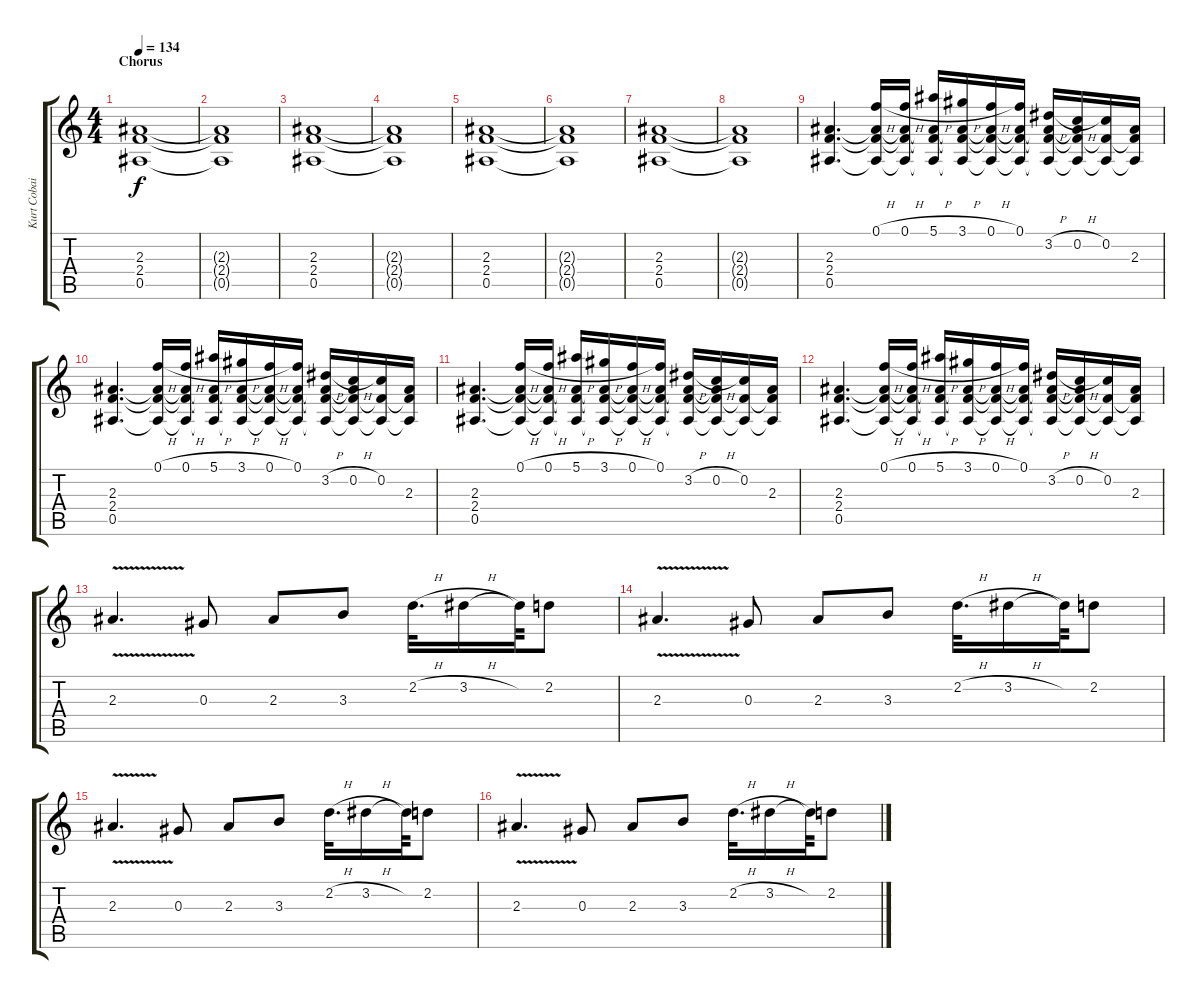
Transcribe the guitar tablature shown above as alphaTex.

\track ("Kurt Cobain" "Kurt Cobai") {instrument distortionguitar}
\staff {score tabs}
\tuning (F4 C4 Ab3 Eb3 Bb2 F2) {hide}
\ts (4 4)
\section ("" "Chorus")
\tempo 134
\clef g2
\ks c
(2.3 2.4 0.5).1{dy f} |
(2.3{t} 2.4{t} 0.5{t}).1 |
(2.3 2.4 0.5).1 |
(2.3{t} 2.4{t} 0.5{t}).1 |
(2.3 2.4 0.5).1 |
(2.3{t} 2.4{t} 0.5{t}).1 |
(2.3 2.4 0.5).1 |
(2.3{t} 2.4{t} 0.5{t}).1 |
(2.3 2.4 0.5).4{d} (0.1{h} 2.3{t} 2.4{t} 0.5{t}).16 (0.1{h} 2.3{t} 2.4{t} 0.5{t}).16 (5.1{h} 2.3{t} 2.4{t} 0.5{t}).16 (3.1{h} 2.3{t} 2.4{t} 0.5{t}).16 (0.1{h} 2.3{t} 2.4{t} 0.5{t}).16 (0.1 2.3{t} 2.4{t} 0.5{t}).16 (3.2{h} 2.3{t} 2.4{t} 0.5{t}).16 (0.2{h} 2.3{t} 2.4{t} 0.5{t}).16 (0.2 2.4{t} 0.5{t}).16 (2.3 2.4{t} 0.5{t}).16 |
(2.3 2.4 0.5).4{d} (0.1{h} 2.3{t} 2.4{t} 0.5{t}).16 (0.1{h} 2.3{t} 2.4{t} 0.5{t}).16 (5.1{h} 2.3{t} 2.4{t} 0.5{t}).16 (3.1{h} 2.3{t} 2.4{t} 0.5{t}).16 (0.1{h} 2.3{t} 2.4{t} 0.5{t}).16 (0.1 2.3{t} 2.4{t} 0.5{t}).16 (3.2{h} 2.3{t} 2.4{t} 0.5{t}).16 (0.2{h} 2.3{t} 2.4{t} 0.5{t}).16 (0.2 2.4{t} 0.5{t}).16 (2.3 2.4{t} 0.5{t}).16 |
(2.3 2.4 0.5).4{d} (0.1{h} 2.3{t} 2.4{t} 0.5{t}).16 (0.1{h} 2.3{t} 2.4{t} 0.5{t}).16 (5.1{h} 2.3{t} 2.4{t} 0.5{t}).16 (3.1{h} 2.3{t} 2.4{t} 0.5{t}).16 (0.1{h} 2.3{t} 2.4{t} 0.5{t}).16 (0.1 2.3{t} 2.4{t} 0.5{t}).16 (3.2{h} 2.3{t} 2.4{t} 0.5{t}).16 (0.2{h} 2.3{t} 2.4{t} 0.5{t}).16 (0.2 2.4{t} 0.5{t}).16 (2.3 2.4{t} 0.5{t}).16 |
(2.3 2.4 0.5).4{d} (0.1{h} 2.3{t} 2.4{t} 0.5{t}).16 (0.1{h} 2.3{t} 2.4{t} 0.5{t}).16 (5.1{h} 2.3{t} 2.4{t} 0.5{t}).16 (3.1{h} 2.3{t} 2.4{t} 0.5{t}).16 (0.1{h} 2.3{t} 2.4{t} 0.5{t}).16 (0.1 2.3{t} 2.4{t} 0.5{t}).16 (3.2{h} 2.3{t} 2.4{t} 0.5{t}).16 (0.2{h} 2.3{t} 2.4{t} 0.5{t}).16 (0.2 2.4{t} 0.5{t}).16 (2.3 2.4{t} 0.5{t}).16 |
2.3{v}.4{d} 0.3.8 2.3.8 3.3.8 2.2{h}.32{d} 3.2{h}.16 3.2{t}.64 2.2.8 |
2.3{v}.4{d} 0.3.8 2.3.8 3.3.8 2.2{h}.32{d} 3.2{h}.16 3.2{t}.64 2.2.8 |
2.3{v}.4{d} 0.3.8 2.3.8 3.3.8 2.2{h}.32{d} 3.2{h}.16 3.2{t}.64 2.2.8 |
2.3{v}.4{d} 0.3.8 2.3.8 3.3.8 2.2{h}.32{d} 3.2{h}.16 3.2{t}.64 2.2.8
